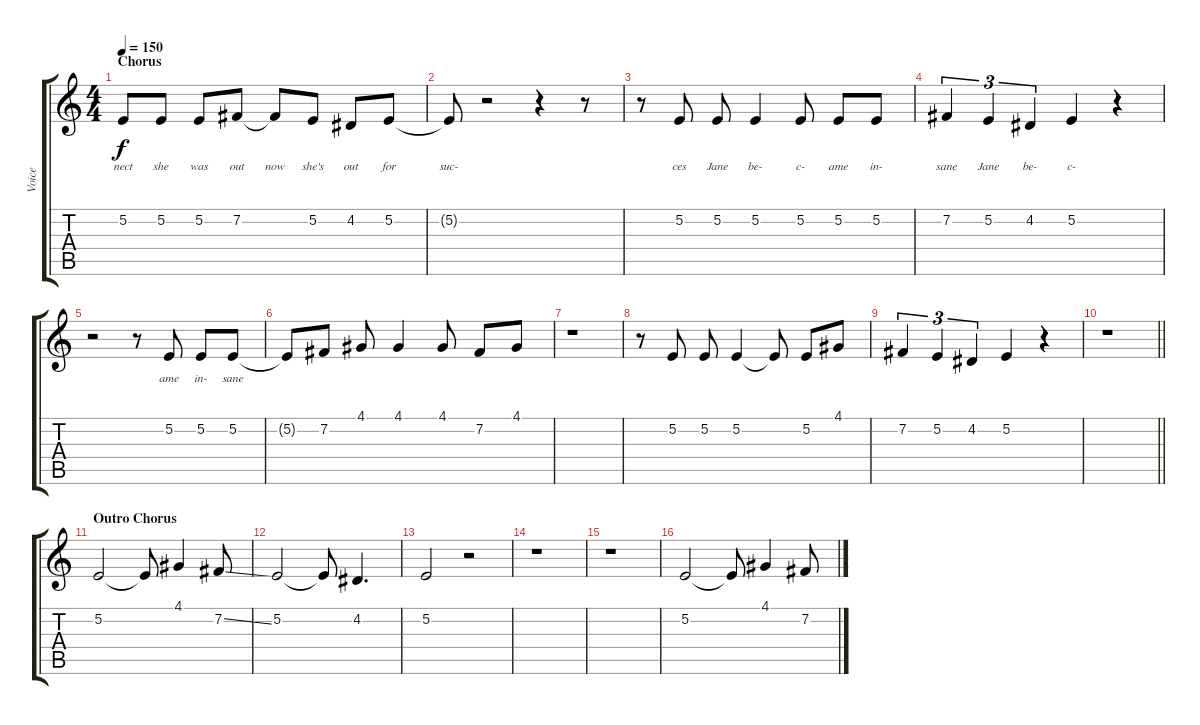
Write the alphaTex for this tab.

\track ("Voice" "Voice") {instrument lead6voice}
\staff {score tabs}
\tuning (E4 B3 G3 D3 A2 E2) {hide}
\ts (4 4)
\section ("" "Chorus")
\tempo 150
\clef g2
\ks c
5.2.8{lyrics (0 "nect") lyrics (1 "") lyrics (2 "") lyrics (3 "") lyrics (4 "") dy f} 5.2.8{lyrics (0 "she") lyrics (1 "") lyrics (2 "") lyrics (3 "") lyrics (4 "")} 5.2.8{lyrics (0 "was") lyrics (1 "") lyrics (2 "") lyrics (3 "") lyrics (4 "")} 7.2.8{lyrics (0 "out") lyrics (1 "") lyrics (2 "") lyrics (3 "") lyrics (4 "")} 7.2{t}.8{lyrics (0 "now") lyrics (1 "") lyrics (2 "") lyrics (3 "") lyrics (4 "")} 5.2.8{lyrics (0 "she's") lyrics (1 "") lyrics (2 "") lyrics (3 "") lyrics (4 "")} 4.2.8{lyrics (0 "out") lyrics (1 "") lyrics (2 "") lyrics (3 "") lyrics (4 "")} 5.2.8{lyrics (0 "for") lyrics (1 "") lyrics (2 "") lyrics (3 "") lyrics (4 "")} |
5.2{t}.8{lyrics (0 "suc-") lyrics (1 "") lyrics (2 "") lyrics (3 "") lyrics (4 "")} r.2 r.4 r.8 |
r.8 5.2.8{lyrics (0 "ces") lyrics (1 "") lyrics (2 "") lyrics (3 "") lyrics (4 "")} 5.2.8{lyrics (0 "Jane") lyrics (1 "") lyrics (2 "") lyrics (3 "") lyrics (4 "")} 5.2.4{lyrics (0 "be-") lyrics (1 "") lyrics (2 "") lyrics (3 "") lyrics (4 "")} 5.2.8{lyrics (0 "c-") lyrics (1 "") lyrics (2 "") lyrics (3 "") lyrics (4 "")} 5.2.8{lyrics (0 "ame") lyrics (1 "") lyrics (2 "") lyrics (3 "") lyrics (4 "")} 5.2.8{lyrics (0 "in-") lyrics (1 "") lyrics (2 "") lyrics (3 "") lyrics (4 "")} |
7.2.4{tu (3 2) lyrics (0 "sane") lyrics (1 "") lyrics (2 "") lyrics (3 "") lyrics (4 "")} 5.2.4{tu (3 2) lyrics (0 "Jane") lyrics (1 "") lyrics (2 "") lyrics (3 "") lyrics (4 "")} 4.2.4{tu (3 2) lyrics (0 "be-") lyrics (1 "") lyrics (2 "") lyrics (3 "") lyrics (4 "")} 5.2.4{lyrics (0 "c-") lyrics (1 "") lyrics (2 "") lyrics (3 "") lyrics (4 "")} r.4 |
r.2 r.8 5.2.8{lyrics (0 "ame") lyrics (1 "") lyrics (2 "") lyrics (3 "") lyrics (4 "")} 5.2.8{lyrics (0 "in-") lyrics (1 "") lyrics (2 "") lyrics (3 "") lyrics (4 "")} 5.2.8{lyrics (0 "sane") lyrics (1 "") lyrics (2 "") lyrics (3 "") lyrics (4 "")} |
5.2{t}.8 7.2.8 4.1.8 4.1.4 4.1.8 7.2.8 4.1.8 |
r.1 |
r.8 5.2.8 5.2.8 5.2.4 5.2{t}.8 5.2.8 4.1.8 |
7.2.4{tu (3 2)} 5.2.4{tu (3 2)} 4.2.4{tu (3 2)} 5.2.4 r.4 |
\barLineRight lightlight
r.1 |
\section ("" "Outro Chorus")
5.2.2 5.2{t}.8 4.1.4 7.2{ss}.8 |
5.2.2 5.2{t}.8 4.2.4{d} |
5.2.2 r.2 |
r.1 |
r.1 |
5.2.2 5.2{t}.8 4.1.4 7.2{ss}.8
